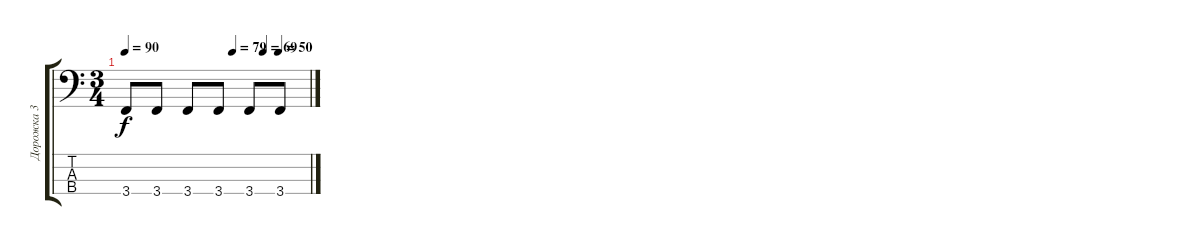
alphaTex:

\track ("Дорожка 3" "Дорожка 3") {instrument electricbasspick}
\staff {score tabs}
\tuning (G2 D2 A1 D1) {hide}
\ts (3 4)
\tempo 90
\tempo (79 0.5833333333333334)
\tempo (69 0.75)
\tempo (50 0.8333333333333334)
\clef f4
\ks c
3.4.8{dy f} 3.4.8 3.4.8 3.4.8 3.4.8 3.4.8
